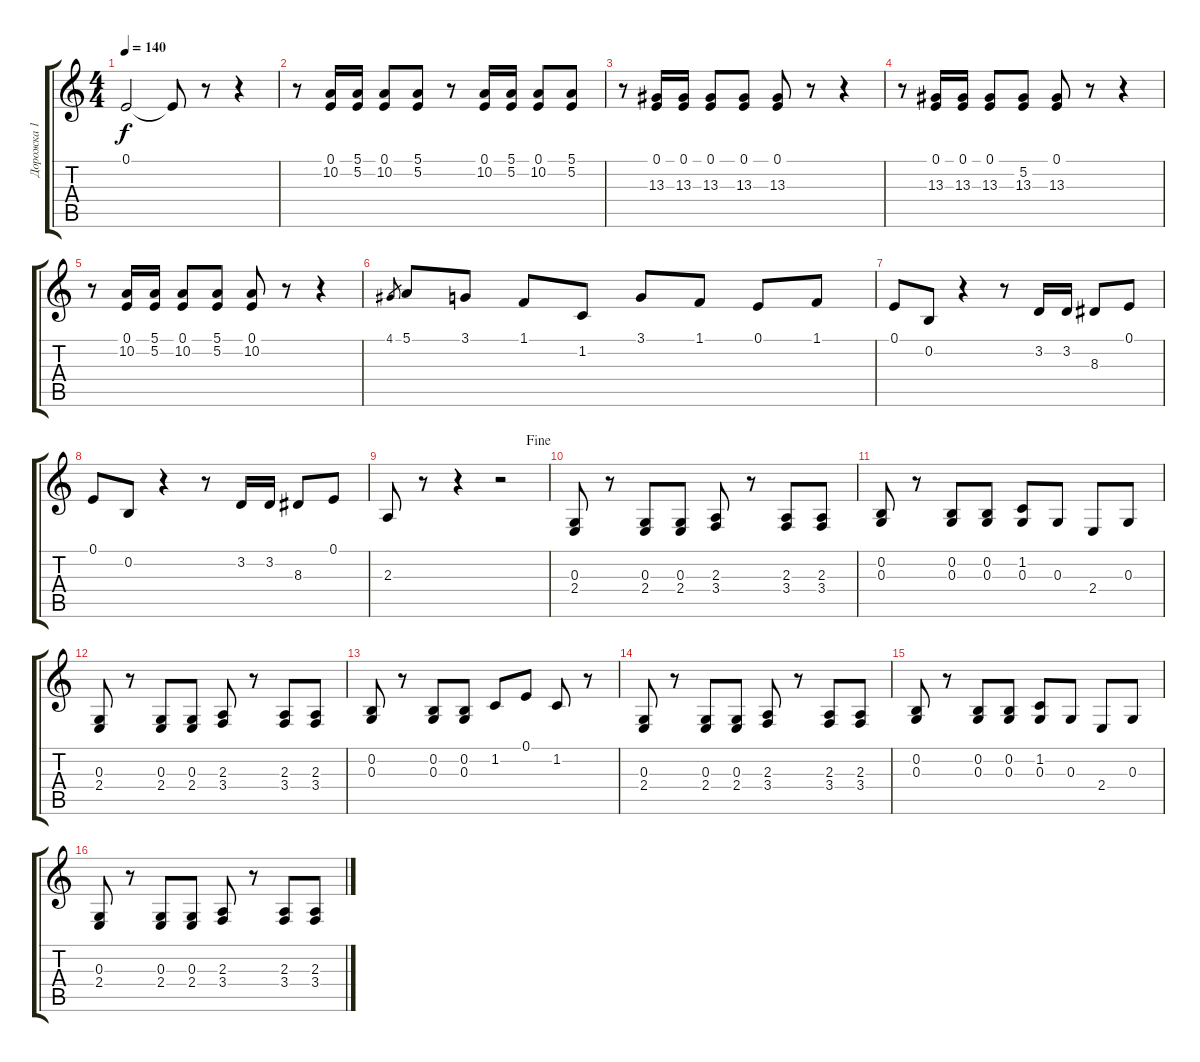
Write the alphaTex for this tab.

\track ("Дорожка 1" "Дорожка 1") {instrument acousticgrandpiano}
\staff {score tabs}
\tuning (E4 B3 G3 D3 A2 E2) {hide}
\ts (4 4)
\tempo 140
\clef g2
\ks c
0.1.2{dy f} 0.1{t}.8 r.8 r.4 |
r.8 (0.1 10.2).16 (5.1 5.2).16 (0.1 10.2).8 (5.1 5.2).8 r.8 (0.1 10.2).16 (5.1 5.2).16 (0.1 10.2).8 (5.1 5.2).8 |
r.8 (0.1 13.3).16 (0.1 13.3).16 (0.1 13.3).8 (0.1 13.3).8 (0.1 13.3).8 r.8 r.4 |
r.8 (0.1 13.3).16 (0.1 13.3).16 (0.1 13.3).8 (5.2 13.3).8 (0.1 13.3).8 r.8 r.4 |
r.8 (0.1 10.2).16 (5.1 5.2).16 (0.1 10.2).8 (5.1 5.2).8 (0.1 10.2).8 r.8 r.4 |
4.1.8{gr} 5.1.8 3.1.8 1.1.8 1.2.8 3.1.8 1.1.8 0.1.8 1.1.8 |
0.1.8 0.2.8 r.4 r.8 3.2.16 3.2.16 8.3.8 0.1.8 |
0.1.8 0.2.8 r.4 r.8 3.2.16 3.2.16 8.3.8 0.1.8 |
\jump fine
2.3.8 r.8 r.4 r.2 |
(0.3 2.4).8 r.8 (0.3 2.4).8 (0.3 2.4).8 (2.3 3.4).8 r.8 (2.3 3.4).8 (2.3 3.4).8 |
(0.2 0.3).8 r.8 (0.2 0.3).8 (0.2 0.3).8 (1.2 0.3).8 0.3.8 2.4.8 0.3.8 |
(0.3 2.4).8 r.8 (0.3 2.4).8 (0.3 2.4).8 (2.3 3.4).8 r.8 (2.3 3.4).8 (2.3 3.4).8 |
(0.2 0.3).8 r.8 (0.2 0.3).8 (0.2 0.3).8 1.2.8 0.1.8 1.2.8 r.8 |
(0.3 2.4).8 r.8 (0.3 2.4).8 (0.3 2.4).8 (2.3 3.4).8 r.8 (2.3 3.4).8 (2.3 3.4).8 |
(0.2 0.3).8 r.8 (0.2 0.3).8 (0.2 0.3).8 (1.2 0.3).8 0.3.8 2.4.8 0.3.8 |
(0.3 2.4).8 r.8 (0.3 2.4).8 (0.3 2.4).8 (2.3 3.4).8 r.8 (2.3 3.4).8 (2.3 3.4).8
